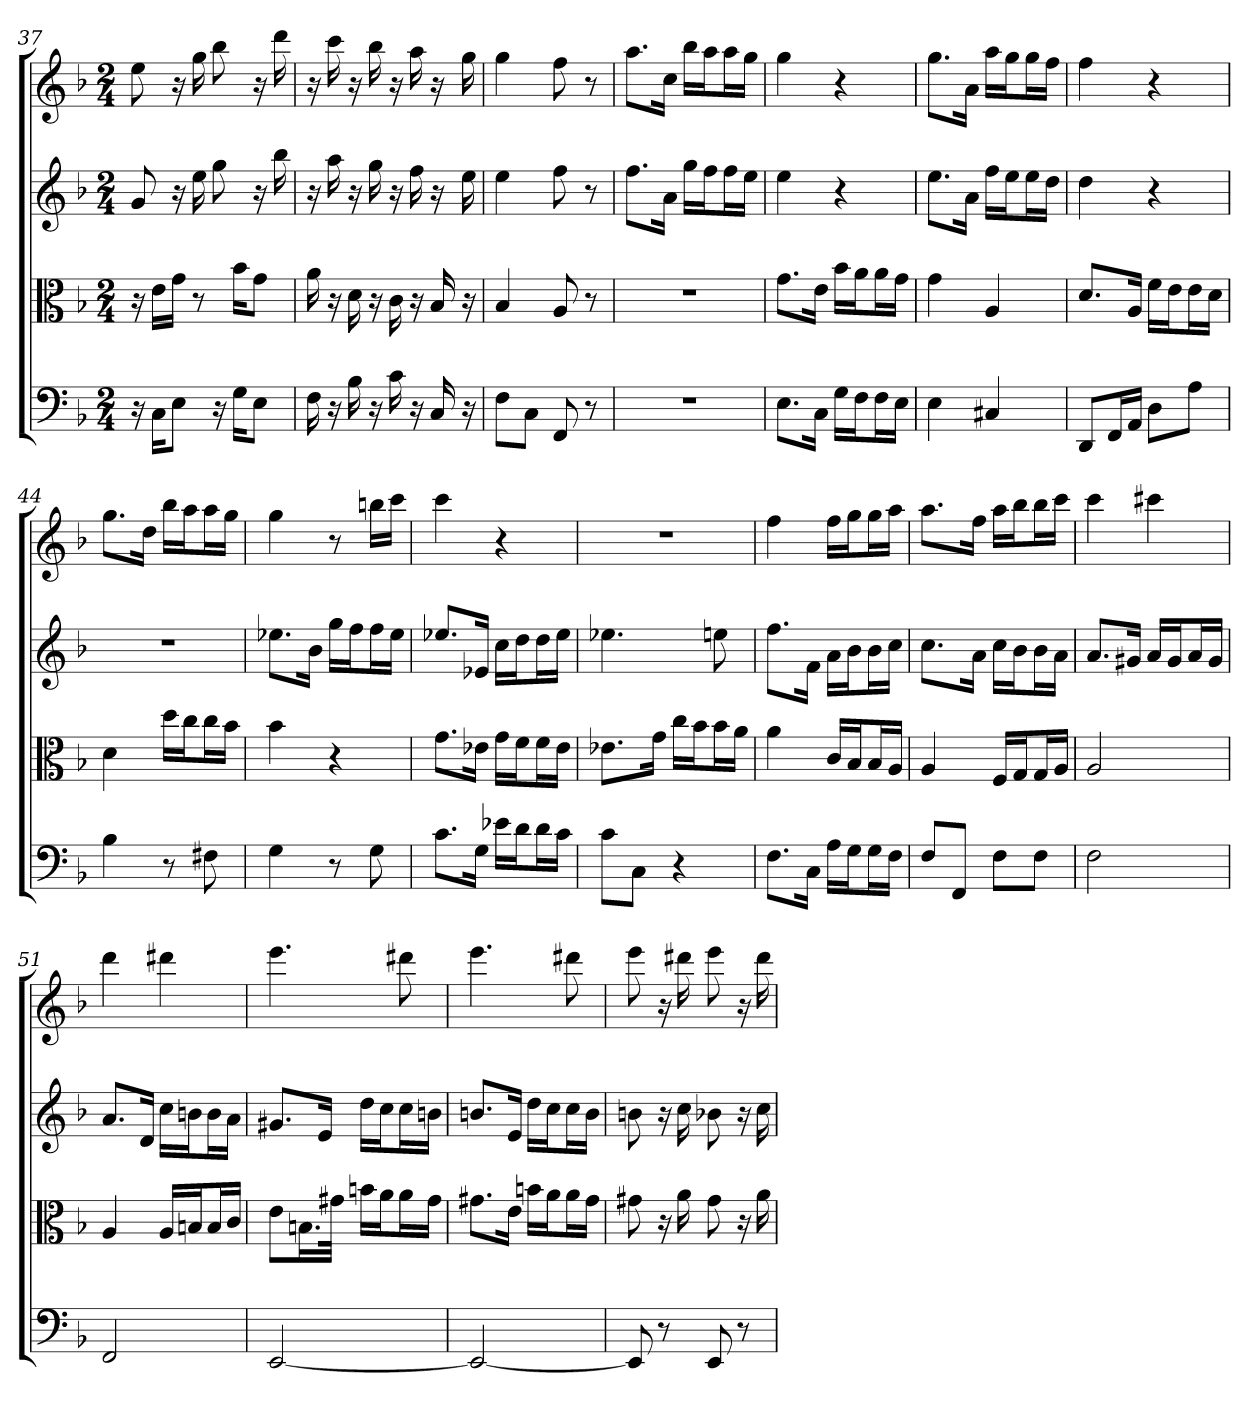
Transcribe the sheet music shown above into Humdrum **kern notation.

**kern	**kern	**kern	**kern
*part4	*part3	*part2	*part1
*staff4	*staff3	*staff2	*staff1
*clefF4	*clefC3	*	*
*k[b-]	*k[b-]	*k[b-]	*k[b-]
*d:	*d:	*d:	*d:
*M2/4	*M2/4	*M2/4	*M2/4
=37	=37	=37	=37
16r	16r	8g	8ee
16C\KL	16e\LL	.	.
8E\J	16g\JJ	16r	16r
.	8r	16ee	16gg
16r	.	8gg	8bb-
16G\KL	16b-\KL	.	.
8E\J	8g\J	16r	16r
.	.	16bb-	16ddd
=38	=38	=38	=38
16F	16a	16r	16r
16r	16r	16aa	16ccc
16B-	16d	16r	16r
16r	16r	16gg	16bb-
16c	16c	16r	16r
16r	16r	16ff	16aa
16C	16B-	16r	16r
16r	16r	16ee	16gg
=39	=39	=39	=39
8F\L	4B-	4ee	4gg
8C\J	.	.	.
8FF	8A	8ff	8ff
8r	8r	8r	8r
=40	=40	=40	=40
2r	2r	8.ffL	8.aaL
.	.	16aJk	16ccJk
.	.	16ggLL	16bb-LL
.	.	16ffJ	16aaJ
.	.	16ffL	16aaL
.	.	16eeJJ	16ggJJ
=41	=41	=41	=41
8.E\L	8.g\L	4ee	4gg
16C\Jk	16e\Jk	.	.
16G\LL	16b-\LL	4r	4r
16F\J	16a\J	.	.
16F\L	16a\L	.	.
16E\JJ	16g\JJ	.	.
=42	=42	=42	=42
4E	4g	8.eeL	8.ggL
.	.	16aJk	16aJk
4C#X	4A	16ffLL	16aaLL
.	.	16eeJ	16ggJ
.	.	16eeL	16ggL
.	.	16ddJJ	16ffJJ
=43	=43	=43	=43
8DD/L	8.d/L	4dd	4ff
16FF/L	.	.	.
16AA/JJ	16A/Jk	.	.
8D\L	16f\LL	4r	4r
.	16e\J	.	.
8A\J	16e\L	.	.
.	16d\JJ	.	.
=44	=44	=44	=44
4B-	4d	2r	8.ggL
.	.	.	16ddJk
8r	16dd\LL	.	16bb-LL
.	16cc\J	.	16aaJ
8F#X	16cc\L	.	16aaL
.	16b-\JJ	.	16ggJJ
=45	=45	=45	=45
4G	4b-	8.ee-XL	4gg
.	.	16b-Jk	.
8r	4r	16ggLL	8r
.	.	16ffJ	.
8G	.	16ffL	16bbnLL
.	.	16ee-JJ	16cccJJ
=46	=46	=46	=46
8.c\L	8.g\L	8.ee-XL	4ccc
16G\Jk	16e-X\Jk	16e-XJk	.
16e-X\LL	16g\LL	16ccLL	4r
16d\J	16f\J	16ddJ	.
16d\L	16f\L	16ddL	.
16c\JJ	16e-\JJ	16ee-JJ	.
=47	=47	=47	=47
8c\L	8.e-X\L	4.ee-X	2r
8C\J	.	.	.
.	16g\Jk	.	.
4r	16cc\LL	.	.
.	16b-\J	.	.
.	16b-\L	8een	.
.	16a\JJ	.	.
=48	=48	=48	=48
8.F\L	4a	8.ffL	4ff
16C\Jk	.	16fJk	.
16A\LL	16c/LL	16aLL	16ffLL
16G\J	16B-/J	16b-J	16ggJ
16G\L	16B-/L	16b-L	16ggL
16F\JJ	16A/JJ	16ccJJ	16aaJJ
=49	=49	=49	=49
8F/L	4A	8.ccL	8.aaL
8FF/J	.	.	.
.	.	16aJk	16ffJk
8F\L	16F/LL	16ccLL	16aaLL
.	16G/J	16b-J	16bb-J
8F\J	16G/L	16b-L	16bb-L
.	16A/JJ	16aJJ	16cccJJ
=50	=50	=50	=50
2F	2A	8.aL	4ccc
.	.	16g#XJk	.
.	.	16aLL	4ccc#X
.	.	16g#J	.
.	.	16aL	.
.	.	16g#JJ	.
=51	=51	=51	=51
2FF	4A	8.aL	4ddd
.	.	16dJk	.
.	16A/LL	16ccLL	4ddd#X
.	16Bn/J	16bnJ	.
.	16B/L	16bL	.
.	16c/JJ	16aJJ	.
=52	=52	=52	=52
[2EE	8e\L	8.g#XL	4.eee
.	16.Bn\L	.	.
.	.	16eJk	.
.	32g#X\JJk	.	.
.	16bn\LL	16ddLL	.
.	16a\J	16ccJ	.
.	16a\L	16ccL	8ddd#X
.	16g#\JJ	16bnJJ	.
=53	=53	=53	=53
2EE_	8.g#X\L	8.bnL	4.eee
.	16e\Jk	16eJk	.
.	16bn\LL	16ddLL	.
.	16a\J	16ccJ	.
.	16a\L	16ccL	8ddd#X
.	16g#\JJ	16bJJ	.
=54	=54	=54	=54
8EE]	8g#X	8bn	8eee
8r	16r	16r	16r
.	16a	16cc	16ddd#X
8EE	8g#	8b-X	8eee
8r	16r	16r	16r
.	16a	16cc	16ddd#
=	=	=	=
*-	*-	*-	*-
